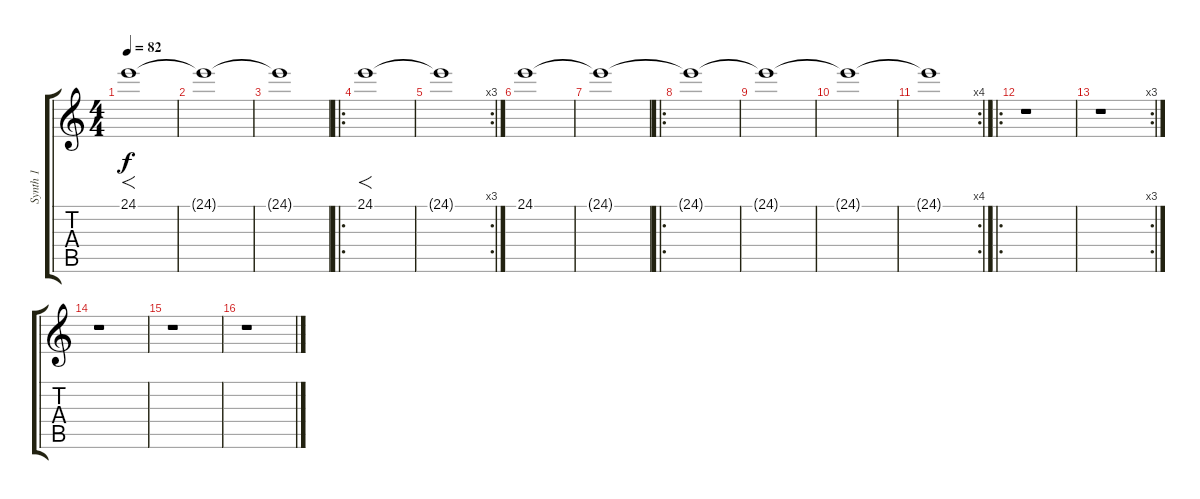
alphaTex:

\track ("Synth 1" "Synth 1") {instrument synthstrings2}
\staff {score tabs}
\tuning (E4 B3 G3 D3 A2 E2) {hide}
\ts (4 4)
\tempo 82
\clef g2
\ks c
24.1.1{f dy f instrument synthstrings2} |
24.1{t}.1 |
24.1{t}.1 |
\ro
24.1.1{f} |
\rc 3
24.1{t}.1 |
24.1.1 |
24.1{t}.1 |
\ro
24.1{t}.1 |
24.1{t}.1 |
24.1{t}.1 |
\rc 4
24.1{t}.1 |
\ro
r.1 |
\rc 3
r.1 |
r.1 |
r.1 |
r.1
